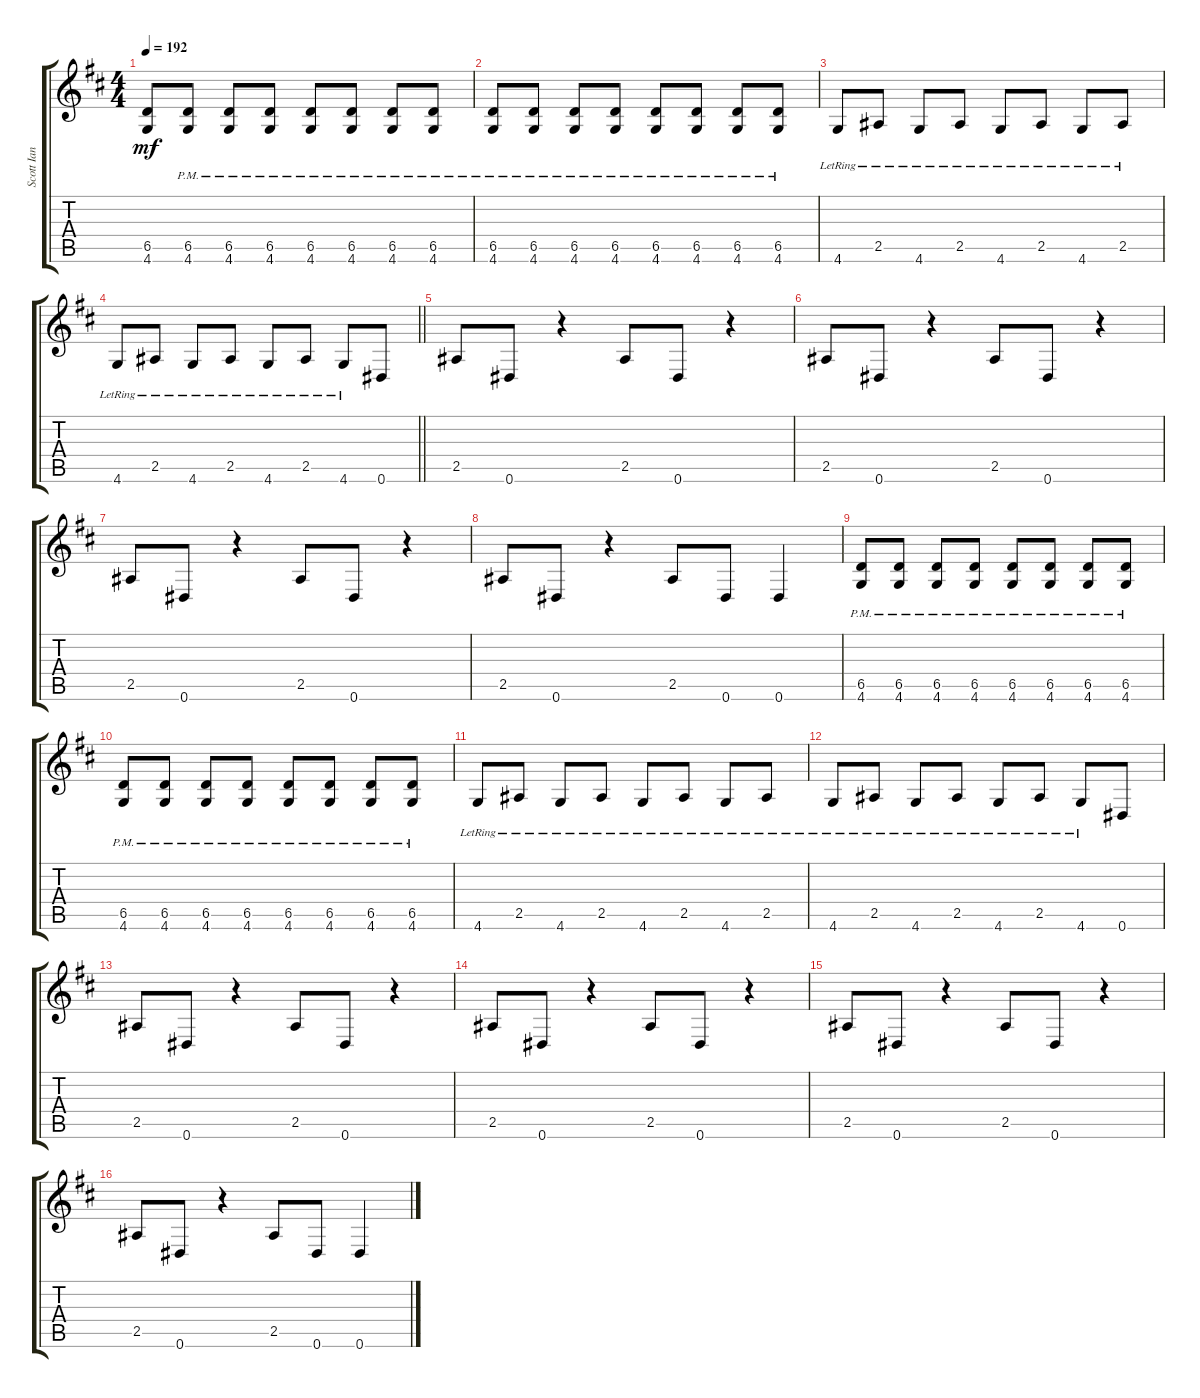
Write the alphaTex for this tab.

\track ("Scott Ian" "Scott Ian") {instrument distortionguitar}
\staff {score tabs}
\tuning (Eb4 Bb3 Gb3 Db3 Ab2 Eb2) {hide}
\ts (4 4)
\tempo 192
\clef g2
\ks d
(6.5 4.6).8{dy mf} (6.5{pm} 4.6{pm}).8 (6.5{pm} 4.6{pm}).8 (6.5{pm} 4.6{pm}).8 (6.5{pm} 4.6{pm}).8 (6.5{pm} 4.6{pm}).8 (6.5{pm} 4.6{pm}).8 (6.5{pm} 4.6{pm}).8 |
(6.5{pm} 4.6{pm}).8 (6.5{pm} 4.6{pm}).8 (6.5{pm} 4.6{pm}).8 (6.5{pm} 4.6{pm}).8 (6.5{pm} 4.6{pm}).8 (6.5{pm} 4.6{pm}).8 (6.5{pm} 4.6{pm}).8 (6.5{pm} 4.6{pm}).8 |
4.6{lr}.8 2.5{lr}.8 4.6{lr}.8 2.5{lr}.8 4.6{lr}.8 2.5{lr}.8 4.6{lr}.8 2.5{lr}.8 |
\barLineRight lightlight
4.6{lr}.8 2.5{lr}.8 4.6{lr}.8 2.5{lr}.8 4.6{lr}.8 2.5{lr}.8 4.6{lr}.8 0.6.8 |
2.5.8 0.6.8 r.4 2.5.8 0.6.8 r.4 |
2.5.8 0.6.8 r.4 2.5.8 0.6.8 r.4 |
2.5.8 0.6.8 r.4 2.5.8 0.6.8 r.4 |
2.5.8 0.6.8 r.4 2.5.8 0.6.8 0.6.4 |
(6.5{pm} 4.6{pm}).8 (6.5{pm} 4.6{pm}).8 (6.5{pm} 4.6{pm}).8 (6.5{pm} 4.6{pm}).8 (6.5{pm} 4.6{pm}).8 (6.5{pm} 4.6{pm}).8 (6.5{pm} 4.6{pm}).8 (6.5{pm} 4.6{pm}).8 |
(6.5{pm} 4.6{pm}).8 (6.5{pm} 4.6{pm}).8 (6.5{pm} 4.6{pm}).8 (6.5{pm} 4.6{pm}).8 (6.5{pm} 4.6{pm}).8 (6.5{pm} 4.6{pm}).8 (6.5{pm} 4.6{pm}).8 (6.5{pm} 4.6{pm}).8 |
4.6{lr}.8 2.5{lr}.8 4.6{lr}.8 2.5{lr}.8 4.6{lr}.8 2.5{lr}.8 4.6{lr}.8 2.5{lr}.8 |
4.6{lr}.8 2.5{lr}.8 4.6{lr}.8 2.5{lr}.8 4.6{lr}.8 2.5{lr}.8 4.6{lr}.8 0.6.8 |
2.5.8 0.6.8 r.4 2.5.8 0.6.8 r.4 |
2.5.8 0.6.8 r.4 2.5.8 0.6.8 r.4 |
2.5.8 0.6.8 r.4 2.5.8 0.6.8 r.4 |
2.5.8 0.6.8 r.4 2.5.8 0.6.8 0.6.4
